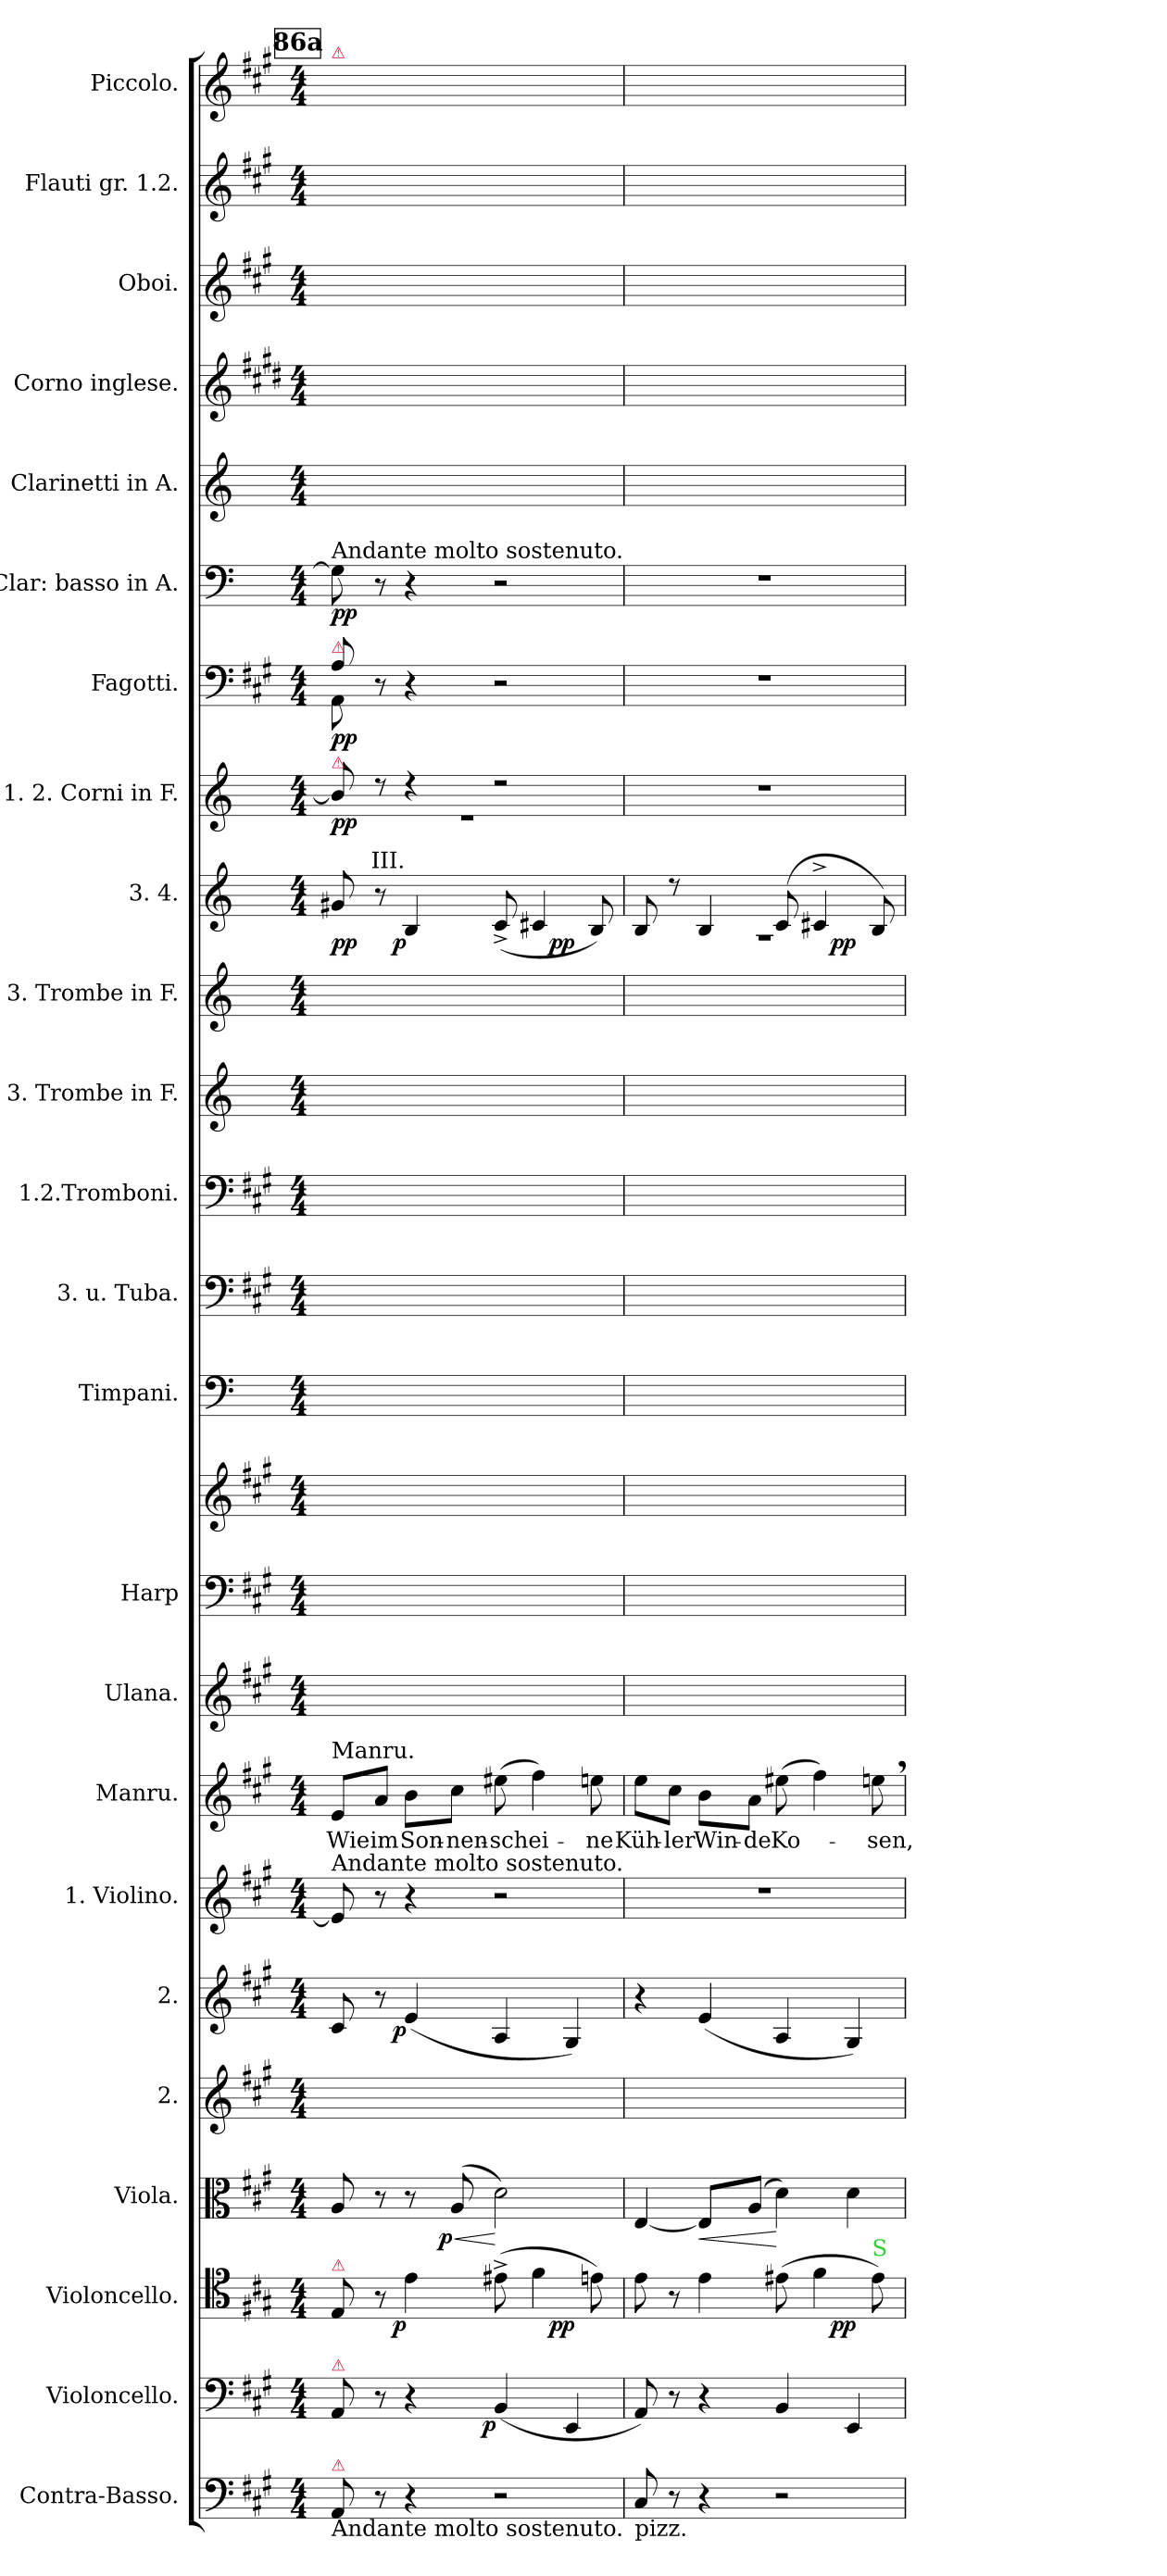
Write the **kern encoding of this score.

**kern	**kern	**dynam	**kern	**dynam	**kern	**dynam	**kern	**kern	**dynam	**kern	**kern	**text	**kern	**kern	**kern	**kern	**kern	**kern	**kern	**kern	**kern	**dynam	**kern	**dynam	**kern	**dynam	**kern	**dynam	**kern	**kern	**kern	**kern	**kern
*part24	*part23	*part23	*part22	*part22	*part21	*part21	*part20	*part19	*part19	*part18	*part17	*part17	*part16	*part15	*part15	*part14	*part13	*part12	*part11	*part10	*part9	*part9	*part8	*part8	*part7	*part7	*part6	*part6	*part5	*part4	*part3	*part2	*part1
*staff25	*staff24	*staff24	*staff23	*staff23	*staff22	*staff22	*staff21	*staff20	*staff20	*staff19	*staff18	*staff18	*staff17	*staff16	*staff15	*staff14	*staff13	*staff12	*staff11	*staff10	*staff9	*staff9	*staff8	*staff8	*staff7	*staff7	*staff6	*staff6	*staff5	*staff4	*staff3	*staff2	*staff1
*I"Contra-Basso.	*I"Violoncello.	*	*I"Violoncello.	*	*I"Viola.	*	*I"2.	*I"2.	*	*I"1. Violino.	*I"Manru.	*	*I"Ulana.	*I"Harp	*	*I"Timpani.	*I"3. u. Tuba.	*I"1.2.Tromboni.	*I"3. Trombe in F.	*I"3. Trombe in F.	*I"3. 4.	*	*I"1. 2. Corni in F.	*	*I"Fagotti.	*	*I"Clar: basso in A.	*	*I"Clarinetti in A.	*I"Corno inglese.	*I"Oboi.	*I"Flauti gr. 1.2.	*I"Piccolo.
*I'C.-B.	*	*	*	*	*I'Vl.	*	*	*	*	*I'1. Viol.	*	*	*	*	*	*I'Timp.	*I'3. u. Tub.	*I'1.2. Tromb.	*	*I'Trombe.	*	*	*I'1. 2. Corni.	*	*I'Fag.	*	*I'basso.	*	*I'1.2. Clar. A.	*I'Cor.ingl.	*I'Ob.	*I'Fl.	*
*clefF4	*clefF4	*	*clefC4	*	*clefC3	*	*clefG2	*clefG2	*	*clefG2	*clefG2	*	*clefG2	*clefF4	*clefG2	*clefF4	*clefF4	*clefF4	*clefG2	*clefG2	*clefG2	*	*clefG2	*	*clefF4	*	*clefF4	*	*clefG2	*clefG2	*clefG2	*clefG2	*clefG2
*	*	*	*	*	*	*	*	*	*	*	*ITrd8c12	*	*	*	*	*	*	*	*ITrd-3c-5	*ITrd-3c-5	*ITrd4c7	*	*ITrd4c7	*	*	*	*ITrd2c3	*	*ITrd2c3	*ITrd4c7	*	*	*
*k[f#c#g#]	*k[f#c#g#]	*	*k[f#c#g#]	*	*k[f#c#g#]	*	*k[f#c#g#]	*k[f#c#g#]	*	*k[f#c#g#]	*k[f#c#g#]	*	*k[f#c#g#]	*k[f#c#g#]	*k[f#c#g#]	*k[]	*k[f#c#g#]	*k[f#c#g#]	*k[b-]	*k[b-]	*k[b-]	*	*k[b-]	*	*k[f#c#g#]	*	*k[f#c#g#]	*	*k[f#c#g#]	*k[f#c#g#]	*k[f#c#g#]	*k[f#c#g#]	*k[f#c#g#]
*A:	*A:	*	*A:	*	*A:	*	*A:	*A:	*	*A:	*A:	*	*A:	*A:	*A:	*	*A:	*A:	*	*	*	*	*	*	*A:	*	*A:	*	*A:	*A:	*A:	*A:	*A:
*M4/4	*M4/4	*	*M4/4	*	*M4/4	*	*M4/4	*M4/4	*	*M4/4	*M4/4	*	*M4/4	*M4/4	*M4/4	*M4/4	*M4/4	*M4/4	*M4/4	*M4/4	*M4/4	*	*M4/4	*	*M4/4	*	*M4/4	*	*M4/4	*M4/4	*M4/4	*M4/4	*M4/4
!!LO:REH:place=s1:t=86a
=1	=1	=1	=1	=1	=1	=1	=1	=1	=1	=1	=1	=1	=1	=1	=1	=1	=1	=1	=1	=1	=1	=1	=1	=1	=1	=1	=1	=1	=1	=1	=1	=1	=1
*	*	*	*^	*	*	*	*	*	*	*	*	*	*	*	*	*	*	*	*	*	*^	*	*^	*	*^	*	*	*	*	*	*	*	*
!	!	!	!	!	!	!	!	!	!	!	!	!	!	!	!	!	!	!	!	!	!	!	!	!	!	!	!	!	!	!	!	!	!	!	!	!	!LO:TX:a:color=crimson:t=⚠
!	!	!	!	!	!	!	!	!	!	!	!	!	!	!	!	!	!	!	!	!	!	!	!	!	!	!	!	!	!	!	!LO:TX:a:t=Andante molto sostenuto.	!	!	!	!	!	!
!	!	!	!	!	!	!	!	!	!	!	!	!	!	!	!	!	!	!	!	!	!	!	!	!	!	!	!	!LO:TX:a:color=crimson:t=⚠	!	!	!	!	!	!	!	!	!
!	!	!	!	!	!	!	!	!	!	!	!	!	!	!	!	!	!	!	!	!	!	!	!	!	!LO:TX:a:color=crimson:t=⚠	!	!	!	!	!	!	!	!	!	!	!	!
!	!	!	!	!	!	!	!	!	!	!	!	!LO:TX:a:t=Manru.	!	!	!	!	!	!	!	!	!	!	!	!	!	!	!	!	!	!	!	!	!	!	!	!	!
!	!	!	!	!	!	!	!	!	!	!	!LO:TX:a:t=Andante molto sostenuto.	!	!	!	!	!	!	!	!	!	!	!	!	!	!	!	!	!	!	!	!	!	!	!	!	!	!
!	!	!	!LO:TX:a:color=crimson:t=⚠	!	!	!	!	!	!	!	!	!	!	!	!	!	!	!	!	!	!	!	!	!	!	!	!	!	!	!	!	!	!	!	!	!	!
!	!LO:TX:a:color=crimson:t=⚠	!	!	!	!	!	!	!	!	!	!	!	!	!	!	!	!	!	!	!	!	!	!	!	!	!	!	!	!	!	!	!	!	!	!	!	!
!LO:TX:a:color=crimson:t=⚠	!	!	!	!	!	!	!	!	!	!	!	!	!	!	!	!	!	!	!	!	!	!	!	!	!	!	!	!	!	!	!	!	!	!	!	!	!
!LO:TX:b:t=Andante molto sostenuto.	!	!	!	!	!	!	!	!	!	!	!	!	!	!	!	!	!	!	!	!	!	!	!	!	!	!	!	!	!	!	!	!	!	!	!	!	!
8AA/	8AA/	.	8E/	2ryy	.	8A/	.	8c#/yy	8c#/	.	8e/]	8E/L	Wie	1ryy	1ryy	1ryy	1ryy	1ryy	1ryy	1ryy	1ryy	8c#X/	2ryy	pp	8e/]	1re	pp	8A/	8AA\	pp	8E\]	pp	1ryy	1ryy	1ryy	1ryy	1ryy
8r	8r	.	8r	.	.	8r	.	8ryy	8r	.	8r	8A/J	im	.	.	.	.	.	.	.	.	8r	.	.	8rdd	.	.	8r	8ryy	.	8r	.	.	.	.	.	.
!	!	!	!	!	!	!	!	!	!	!	!	!	!	!	!	!	!	!	!	!	!	!LO:TX:a:rj:t=III.	!	!	!	!	!	!	!	!	!	!	!	!	!	!	!
!	!	!	!	!	!LO:DY:b:rj	!	!	!	!	!LO:DY:b:rj	!	!	!	!	!	!	!	!	!	!	!	!	!	!LO:DY:b:rj	!	!	!	!	!	!	!	!	!	!	!	!	!
4r	4r	.	4e\	.	p	8r	.	4e/yy	(>4e/	p	4r	8B\L	Son-	.	.	.	.	.	.	.	.	4E/	.	p	4rdd	.	.	4r	4ryy	.	4r	.	.	.	.	.	.
!	!	!	!	!	!	!	!LO:HP:b	!	!	!	!	!	!	!	!	!	!	!	!	!	!	!	!	!	!	!	!	!	!	!	!	!	!	!	!	!	!
!	!	!	!	!	!	!	!LO:DY:n=1:b:rj	!	!	!	!	!	!	!	!	!	!	!	!	!	!	!	!	!	!	!	!	!	!	!	!	!	!	!	!	!	!
.	.	.	.	.	.	(8A/	< p	.	.	.	.	8c#\J	-nen-	.	.	.	.	.	.	.	.	.	.	.	.	.	.	.	.	.	.	.	.	.	.	.	.
!	!	!LO:DY:b:rj	!	!	!	!	!	!	!	!	!	!	!	!	!	!	!	!	!	!	!	!	!	!	!	!	!	!	!	!	!	!	!	!	!	!	!
2r	(4BB/	p	(8e#X^\	8.ryy	.	2d\)	[	4A/yy	4A/	.	2r	(8e#X\	-schei-	.	.	.	.	.	.	.	.	(>8F^>/	8.ryy	.	2rdd	.	.	2r	2ryy	.	2r	.	.	.	.	.	.
.	.	.	4f#\	.	.	.	.	.	.	.	.	4f#\)	.	.	.	.	.	.	.	.	.	4F#X/	.	.	.	.	.	.	.	.	.	.	.	.	.	.	.
.	.	.	.	4ryy	pp	.	.	.	.	.	.	.	.	.	.	.	.	.	.	.	.	.	4ryy	pp	.	.	.	.	.	.	.	.	.	.	.	.	.
.	4EE/	.	.	.	.	.	.	4G#/yy	4G#/)	.	.	.	.	.	.	.	.	.	.	.	.	.	.	.	.	.	.	.	.	.	.	.	.	.	.	.	.
.	.	.	8en\)	.	.	.	.	.	.	.	.	8en\	-ne	.	.	.	.	.	.	.	.	8E/)	.	.	.	.	.	.	.	.	.	.	.	.	.	.	.
.	.	.	.	16ryy	.	.	.	.	.	.	.	.	.	.	.	.	.	.	.	.	.	.	16ryy	.	.	.	.	.	.	.	.	.	.	.	.	.	.
=2	=2	=2	=2	=2	=2	=2	=2	=2	=2	=2	=2	=2	=2	=2	=2	=2	=2	=2	=2	=2	=2	=2	=2	=2	=2	=2	=2	=2	=2	=2	=2	=2	=2	=2	=2	=2	=2
*	*	*	*	*	*	*	*	*	*	*	*	*	*	*	*	*	*	*	*	*	*	*	*^	*	*	*	*	*	*	*	*	*	*	*	*	*	*
!LO:TX:b:t=pizz.	!	!	!	!	!	!	!	!	!	!	!	!	!	!	!	!	!	!	!	!	!	!	!	!	!	!	!	!	!	!	!	!	!	!	!	!	!	!
*	*	*	*	*	*	*	*	*	*	*	*	*	*	*	*	*	*	*	*	*	*	*	*	*	*	*v	*v	*	*	*	*	*	*	*	*	*	*	*
*	*	*	*	*	*	*	*	*	*	*	*	*	*	*	*	*	*	*	*	*	*	*	*	*	*	*	*	*v	*v	*	*	*	*	*	*	*	*
8C#/	8AA/)	.	8e\	2ryy	.	[4E/	.	4ryy	4r	.	1r	8e\L	Küh-	1ryy	1ryy	1ryy	1ryy	1ryy	1ryy	1ryy	1ryy	8E/	1rA	2ryy	.	1r	.	1r	.	1r	.	1ryy	1ryy	1ryy	1ryy	1ryy
8r	8r	.	8r	.	.	.	.	.	.	.	.	8c#\J	-ler	.	.	.	.	.	.	.	.	8r	.	.	.	.	.	.	.	.	.	.	.	.	.	.
!	!	!	!	!	!	!	!LO:HP:b	!	!	!	!	!	!	!	!	!	!	!	!	!	!	!	!	!	!	!	!	!	!	!	!	!	!	!	!	!
4r	4r	.	4e\	.	.	8E/L]	<	(4e/yy	(4e/	.	.	8B\L	Win-	.	.	.	.	.	.	.	.	4E/	.	.	.	.	.	.	.	.	.	.	.	.	.	.
.	.	.	.	.	.	(8A/J	.	.	.	.	.	8A\J	-de	.	.	.	.	.	.	.	.	.	.	.	.	.	.	.	.	.	.	.	.	.	.	.
2r	4BB/	.	(8e#X\	8.ryy	.	4d\)	[	4A/yy	4A/	.	.	(8e#X\	Ko-	.	.	.	.	.	.	.	.	(>8F/	.	8.ryy	.	.	.	.	.	.	.	.	.	.	.	.
.	.	.	4f#\	.	.	.	.	.	.	.	.	4f#\)	.	.	.	.	.	.	.	.	.	4F#X^>/	.	.	.	.	.	.	.	.	.	.	.	.	.	.
.	.	.	.	4ryy	pp	.	.	.	.	.	.	.	.	.	.	.	.	.	.	.	.	.	.	4ryy	pp	.	.	.	.	.	.	.	.	.	.	.
.	4EE/	.	.	.	.	4d\	.	4G#/yy)	4G#/)	.	.	.	.	.	.	.	.	.	.	.	.	.	.	.	.	.	.	.	.	.	.	.	.	.	.	.
!	!	!	!LO:TX:a:color=limegreen:t=S	!	!	!	!	!	!	!	!	!	!	!	!	!	!	!	!	!	!	!	!	!	!	!	!	!	!	!	!	!	!	!	!	!
.	.	.	8e#\)	.	.	.	.	.	.	.	.	8en,\	-sen,	.	.	.	.	.	.	.	.	8E/)	.	.	.	.	.	.	.	.	.	.	.	.	.	.
.	.	.	.	16ryy	.	.	.	.	.	.	.	.	.	.	.	.	.	.	.	.	.	.	.	16ryy	.	.	.	.	.	.	.	.	.	.	.	.
*	*	*	*v	*v	*	*	*	*	*	*	*	*	*	*	*	*	*	*	*	*	*	*v	*v	*v	*	*	*	*	*	*	*	*	*	*	*	*
=	=	=	=	=	=	=	=	=	=	=	=	=	=	=	=	=	=	=	=	=	=	=	=	=	=	=	=	=	=	=	=	=	=
*-	*-	*-	*-	*-	*-	*-	*-	*-	*-	*-	*-	*-	*-	*-	*-	*-	*-	*-	*-	*-	*-	*-	*-	*-	*-	*-	*-	*-	*-	*-	*-	*-	*-
